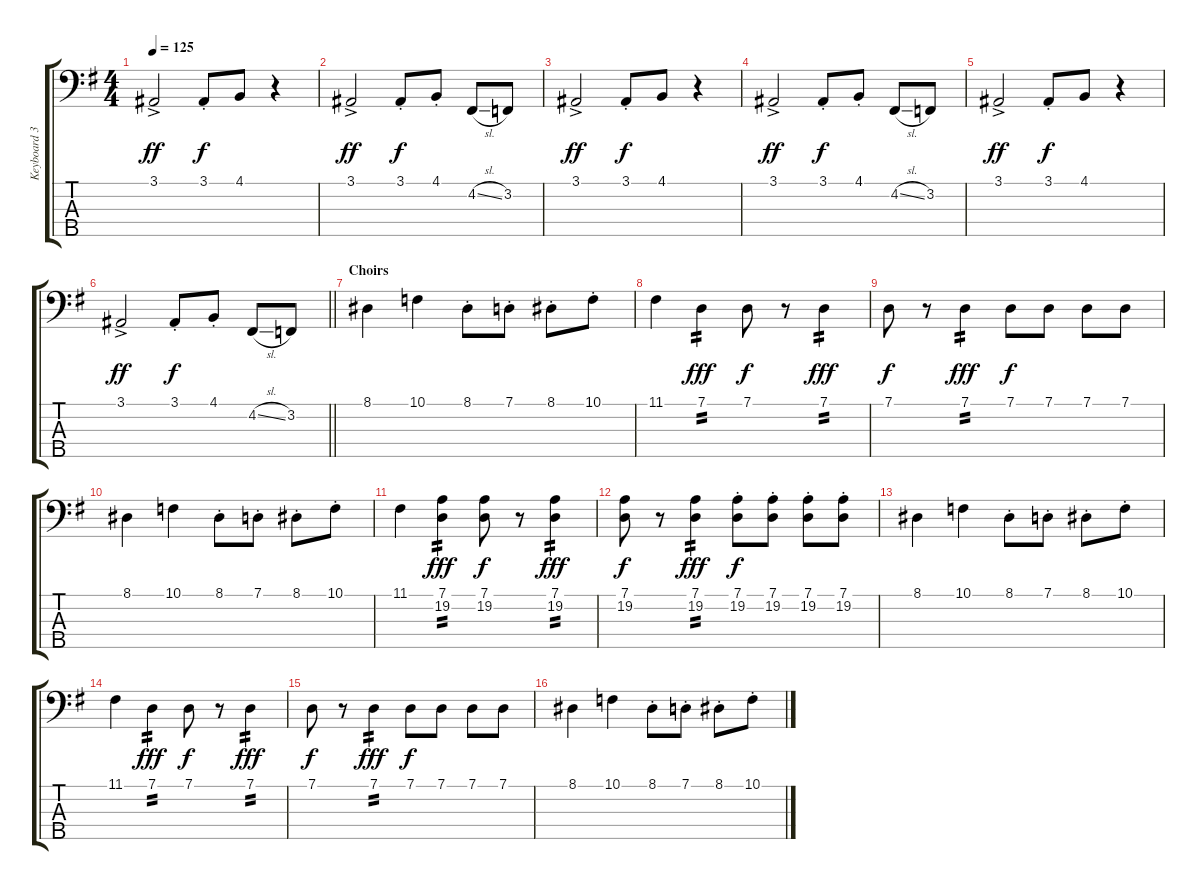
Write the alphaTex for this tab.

\track ("Keyboard 3 - Brat/Shagrath" "Keyboard 3") {instrument stringensemble1}
\staff {score tabs}
\tuning (G2 D2 A1 E1 B0) {hide}
\ts (4 4)
\tempo 125
\clef f4
\ks g
3.1{ac}.2{dy ff} 3.1{st}.8{dy f} 4.1.8 r.4 |
3.1{ac}.2{dy ff} 3.1{st}.8{dy f} 4.1{st}.8 4.2{sl}.8 3.2.8 |
3.1{ac}.2{dy ff} 3.1{st}.8{dy f} 4.1.8 r.4 |
3.1{ac}.2{dy ff} 3.1{st}.8{dy f} 4.1{st}.8 4.2{sl}.8 3.2.8 |
3.1{ac}.2{dy ff} 3.1{st}.8{dy f} 4.1.8 r.4 |
\barLineRight lightlight
3.1{ac}.2{dy ff} 3.1{st}.8{dy f} 4.1{st}.8 4.2{sl}.8 3.2.8 |
\section ("" "Choirs")
8.1.4 10.1.4 8.1{st}.8 7.1{st}.8 8.1{st}.8 10.1{st}.8 |
11.1.4 7.1.4{tp 2 dy fff} 7.1.8{dy f} r.8 7.1.4{tp 2 dy fff} |
7.1.8{dy f} r.8 7.1.4{tp 2 dy fff} 7.1.8{dy f} 7.1.8 7.1.8 7.1.8 |
8.1.4 10.1.4 8.1{st}.8 7.1{st}.8 8.1{st}.8 10.1{st}.8 |
11.1.4 (7.1 19.2).4{tp 2 dy fff} (7.1 19.2).8{dy f} r.8 (7.1 19.2).4{tp 2 dy fff} |
(7.1 19.2).8{dy f} r.8 (7.1 19.2).4{tp 2 dy fff} (7.1{st} 19.2{st}).8{dy f} (7.1{st} 19.2{st}).8 (7.1{st} 19.2{st}).8 (7.1{st} 19.2{st}).8 |
8.1.4 10.1.4 8.1{st}.8 7.1{st}.8 8.1{st}.8 10.1{st}.8 |
11.1.4 7.1.4{tp 2 dy fff} 7.1.8{dy f} r.8 7.1.4{tp 2 dy fff} |
7.1.8{dy f} r.8 7.1.4{tp 2 dy fff} 7.1.8{dy f} 7.1.8 7.1.8 7.1.8 |
8.1.4 10.1.4 8.1{st}.8 7.1{st}.8 8.1{st}.8 10.1{st}.8
